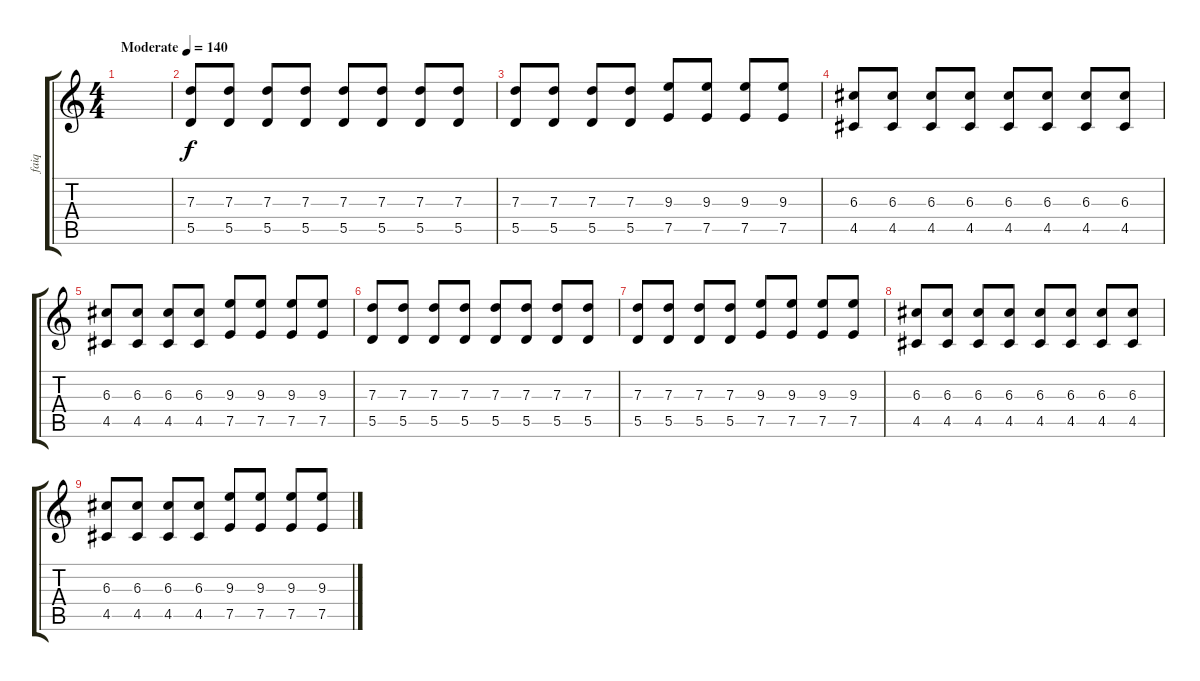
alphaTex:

\track ("faiq" "faiq") {instrument distortionguitar}
\staff {score tabs}
\tuning (E4 B3 G3 D3 A2 E2) {hide}
\ts (4 4)
\tempo (140 "Moderate")
\clef g2
\ks c
|
(7.3 5.5).8 (7.3 5.5).8 (7.3 5.5).8 (7.3 5.5).8 (7.3 5.5).8 (7.3 5.5).8 (7.3 5.5).8 (7.3 5.5).8 |
(7.3 5.5).8 (7.3 5.5).8 (7.3 5.5).8 (7.3 5.5).8 (9.3 7.5).8 (9.3 7.5).8 (9.3 7.5).8 (9.3 7.5).8 |
(6.3 4.5).8 (6.3 4.5).8 (6.3 4.5).8 (6.3 4.5).8 (6.3 4.5).8 (6.3 4.5).8 (6.3 4.5).8 (6.3 4.5).8 |
(6.3 4.5).8 (6.3 4.5).8 (6.3 4.5).8 (6.3 4.5).8 (9.3 7.5).8 (9.3 7.5).8 (9.3 7.5).8 (9.3 7.5).8 |
(7.3 5.5).8 (7.3 5.5).8 (7.3 5.5).8 (7.3 5.5).8 (7.3 5.5).8 (7.3 5.5).8 (7.3 5.5).8 (7.3 5.5).8 |
(7.3 5.5).8 (7.3 5.5).8 (7.3 5.5).8 (7.3 5.5).8 (9.3 7.5).8 (9.3 7.5).8 (9.3 7.5).8 (9.3 7.5).8 |
(6.3 4.5).8 (6.3 4.5).8 (6.3 4.5).8 (6.3 4.5).8 (6.3 4.5).8 (6.3 4.5).8 (6.3 4.5).8 (6.3 4.5).8 |
(6.3 4.5).8 (6.3 4.5).8 (6.3 4.5).8 (6.3 4.5).8 (9.3 7.5).8 (9.3 7.5).8 (9.3 7.5).8 (9.3 7.5).8
